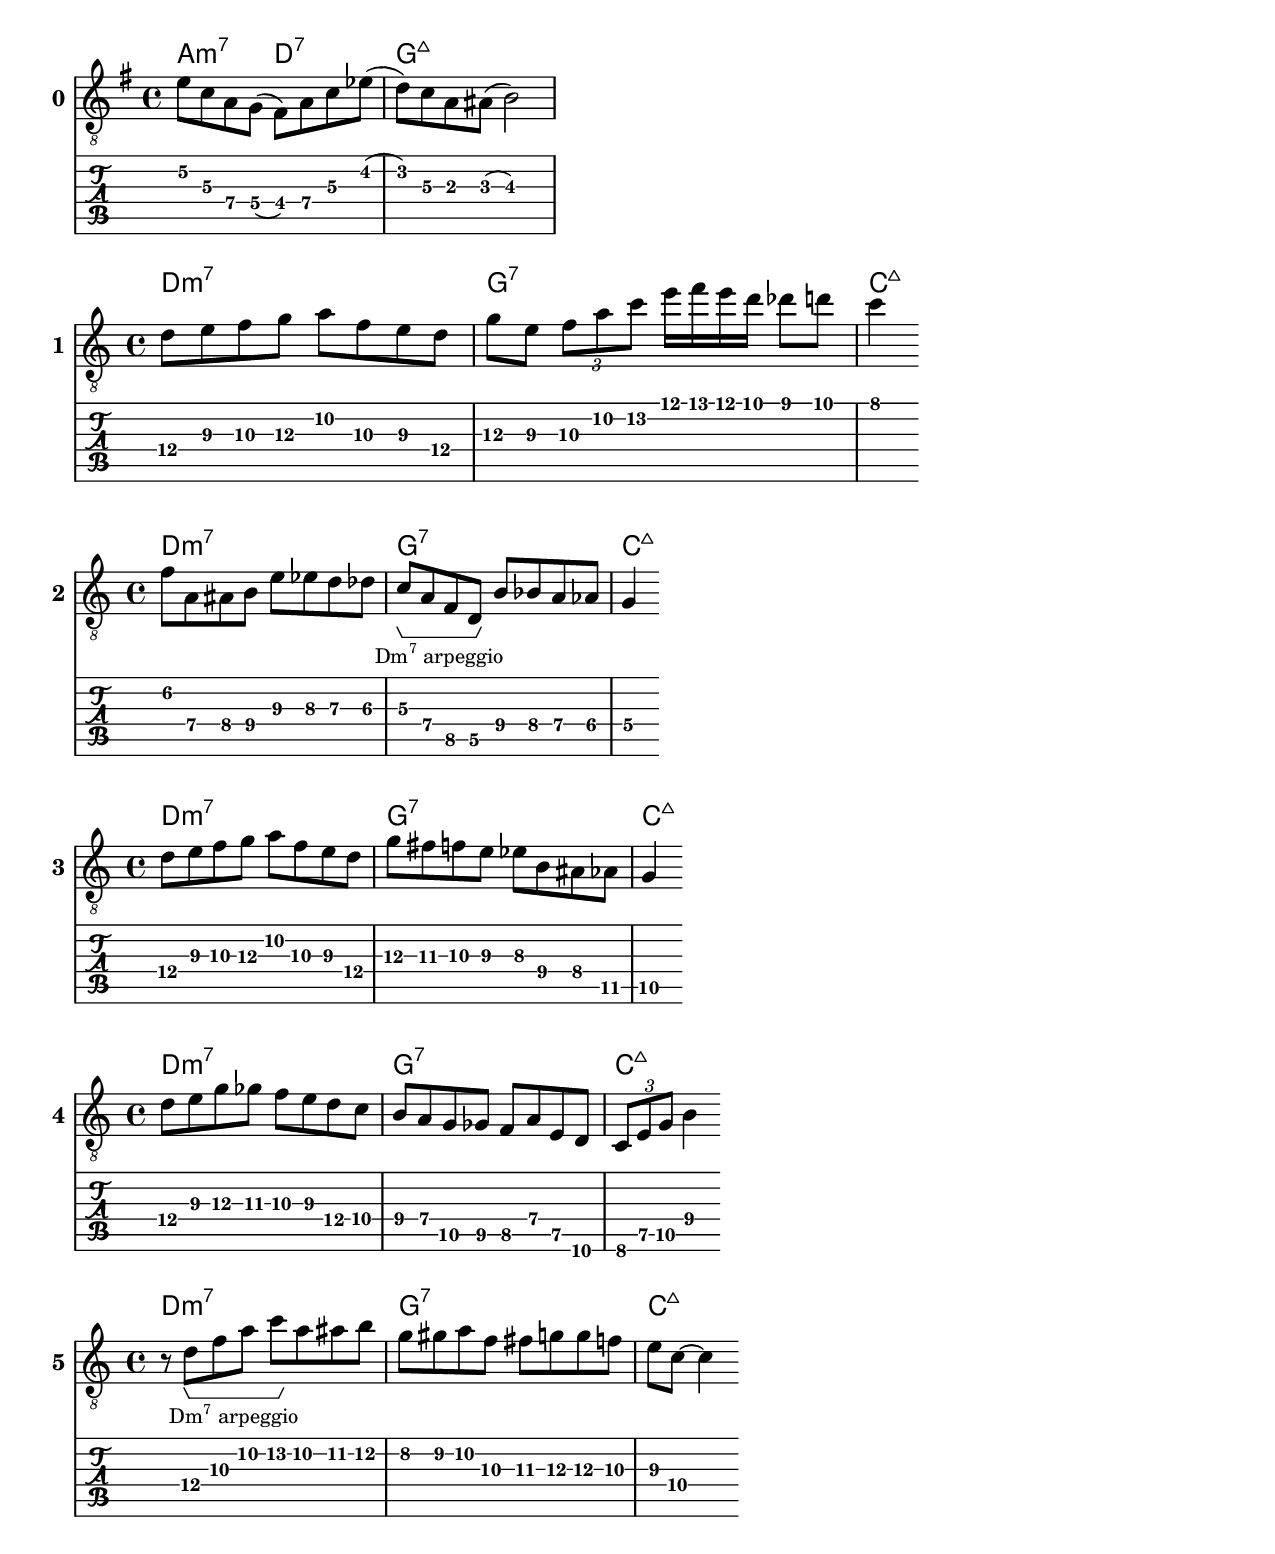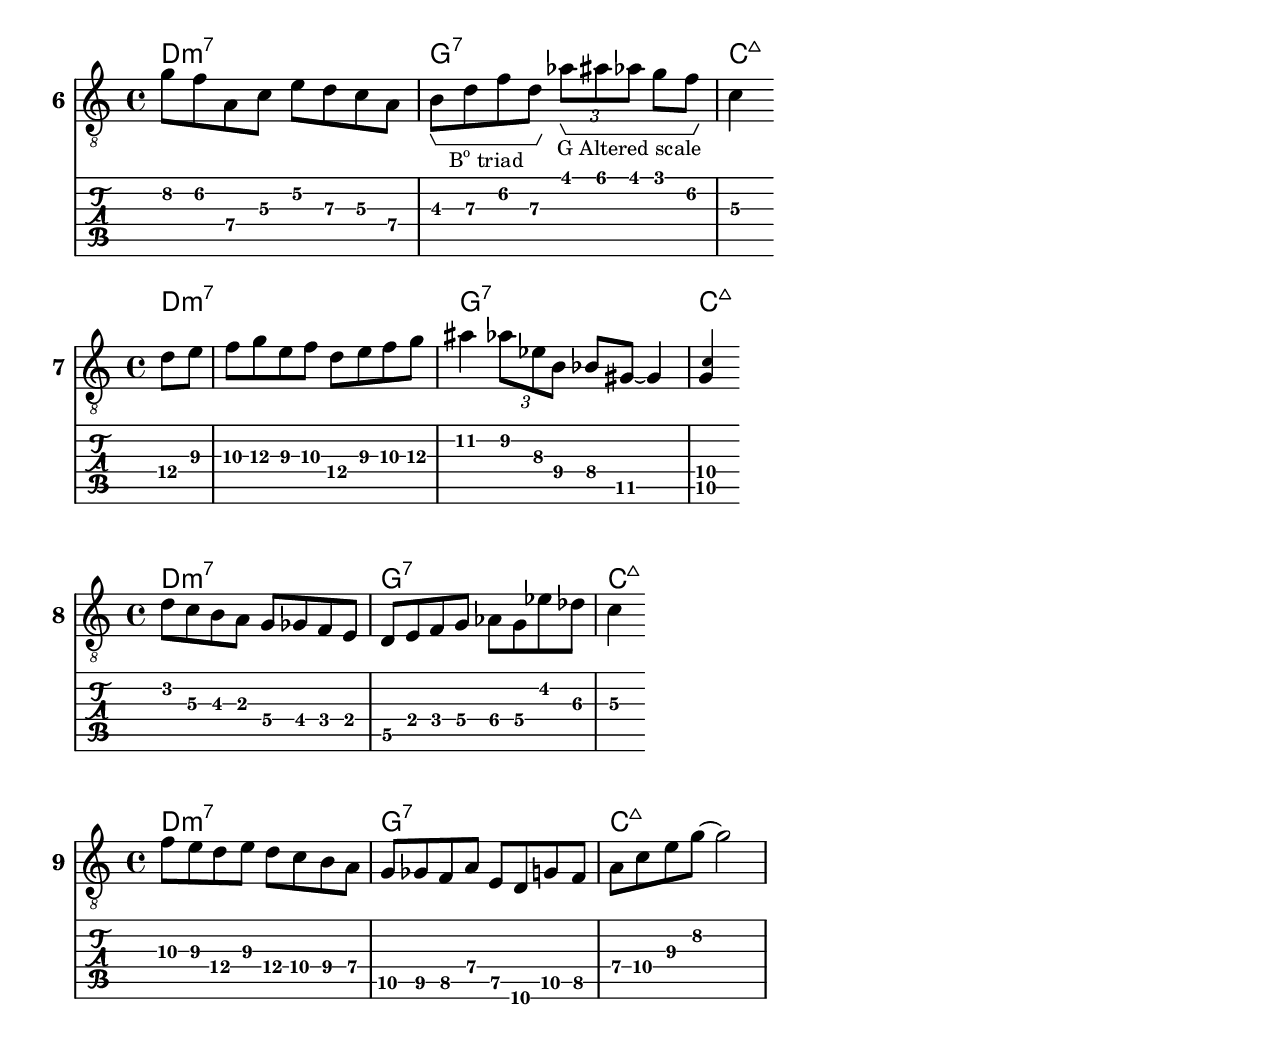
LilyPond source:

\version "2.22.0"

\include "../titling.ily"
\paper {
  #(set-paper-size "letter")
  left-margin = 0.5\in
  top-margin = 0.5\in
  right-margin = 0.5\in
  bottom-margin = 0.5\in
}

\layout {
  indent = 0
  \context {
    \Voice
    \consists "Horizontal_bracket_engraver"
    % \override HorizontalBracket.thickness = #0
    % \override HorizontalBracket.Y-offset = #-3.75
  }
}

\language "english"

% 0
music = {
  \key g \major
  \set TabStaff.restrainOpenStrings = ##t
  \set TabStaff.minimumFret = #4
  e'8 c a g( f-sharp) a c e-flat( |
  \set TabStaff.minimumFret = #2
  d) c a a-sharp( b2) |
}

\score {
  <<
    \chords {
      a2:m7 d2:7
      g1:maj7
    }
    \new Staff \with {
      instrumentName = \markup { \bold "0 " }
    } \relative {
      \clef "treble_8"
      \music
    }
    \new TabStaff \relative {
      \music
    }
  >>
}

theChords = \chords {
  d1:m7
  g1:7
  c1:maj7
}

% 1
music = {
  \set TabStaff.restrainOpenStrings = ##t
  \set TabStaff.minimumFret = #9
  d'8 e f g a f e d |
  g8 e \tuplet 3/2 { f a c } e16 f e d d-flat8 d |
  \set TabStaff.minimumFret = #8
  c4
}

\score {
  <<
    \theChords
    \new Staff \with {
      instrumentName = \markup { \bold "1 " }
    } \relative {
      \clef "treble_8"
      \music
    }
    \new TabStaff \relative {
      \music
    }
  >>
}

% 2
music = {
  \set TabStaff.restrainOpenStrings = ##t
  \set TabStaff.minimumFret = #6
  f'8 a, a-sharp b e e-flat d d-flat |
  \set TabStaff.minimumFret = #5
  c8-\tweak HorizontalBracketText.text \markup { \concat { "Dm" \super "7" } "arpeggio" } \startGroup a f d\stopGroup b' b-flat a a-flat |
  g4
}

\score {
  <<
    \theChords
    \new Staff \with {
      instrumentName = \markup { \bold "2 " }
    } \relative {
      \clef "treble_8"
      \music
    }
    \new TabStaff \relative {
      \music
    }
  >>
}

% 3
music = {
  \set TabStaff.restrainOpenStrings = ##t
  \set TabStaff.minimumFret = #9
  d'8 e f g a f e d |
  g8 f-sharp f e \set TabStaff.minimumFret = #8 e-flat b a-sharp a-flat |
  g4
}

\score {
  <<
    \theChords
    \new Staff \with {
      instrumentName = \markup { \bold "3 " }
    } \relative {
      \clef "treble_8"
      \music
    }
    \new TabStaff \relative {
      \music
    }
  >>
}

% 4
music = {
  \set TabStaff.restrainOpenStrings = ##t
  \set TabStaff.minimumFret = #9
  d'8 e g g-flat f e d c |
  \set TabStaff.minimumFret = #7
  b8 a g g-flat f a e d |
  \tuplet 3/2 { c8 e g } b4
}

\score {
  <<
    \theChords
    \new Staff \with {
      instrumentName = \markup { \bold "4 " }
    } \relative {
      \clef "treble_8"
      \music
    }
    \new TabStaff \relative {
      \music
    }
  >>
}

% 5
music = {
  \set TabStaff.restrainOpenStrings = ##t
  \set TabStaff.minimumFret = #9
  r8 d'-\tweak HorizontalBracketText.text \markup { \concat { "Dm" \super "7" } "arpeggio" } \startGroup f a c \stopGroup a a-sharp b |
  \set TabStaff.minimumFret = #8 g8 g-sharp a f \set TabStaff.minimumFret = #9 f-sharp g g f |
  e8 c~4
}

\score {
  <<
    \theChords
    \new Staff \with {
      instrumentName = \markup { \bold "5 " }
    } \relative {
      \clef "treble_8"
      \music
    }
    \new TabStaff \relative {
      \music
    }
  >>
}

% 6
music = {
  \set TabStaff.restrainOpenStrings = ##t
  \set TabStaff.minimumFret = #5
  g'8 f a, c e d c a |
  \set TabStaff.minimumFret = #4 b-\tweak HorizontalBracketText.text \markup { \concat { "B" \super "o" } "triad" } \startGroup d f d\stopGroup \set TabStaff.minimumFret = #3 \tuplet 3/2 { a-flat'-\tweak HorizontalBracketText.text "G Altered scale" \startGroup a-sharp a-flat } g f\stopGroup |
  c4
}

\score {
  <<
    \theChords
    \new Staff \with {
      instrumentName = \markup { \bold "6 " }
    } \relative {
      \clef "treble_8"
      \music
    }
    \new TabStaff \relative {
      \music
    }
  >>
}

% 7
music = {
  \set TabStaff.restrainOpenStrings = ##t
  \set TabStaff.minimumFret = #9
  \partial 4 { d'8 e | }
  f8 g e f d e f g |
  \set TabStaff.minimumFret = #8
  a-sharp4 \tuplet 3/2 { a-flat8 e-flat b } b-flat g-sharp~4 |
  <g \tweak font-size #-2 c>4
}

\score {
  <<
    \chords {
      d4:m7 s1
      g1:7
      c1:maj7
    }
    \new Staff \with {
      instrumentName = \markup { \bold "7 " }
    } \relative {
      \clef "treble_8"
      \music
    }
    \new TabStaff \relative {
      \music
    }
  >>
}

% 8
music = {
  \set TabStaff.restrainOpenStrings = ##t
  \set TabStaff.minimumFret = #2
  d'8 c b a g g-flat f e |
  d8 e f g \set TabStaff.minimumFret = #3 a-flat g e-flat' d-flat |
  c4
}

\score {
  <<
    \theChords
    \new Staff \with {
      instrumentName = \markup { \bold "8 " }
    } \relative {
      \clef "treble_8"
      \music
    }
    \new TabStaff \relative {
      \music
    }
  >>
}

% 9
music = {
  \set TabStaff.restrainOpenStrings = ##t
  \set TabStaff.minimumFret = #9
  f'8 e d e d c b \set TabStaff.minimumFret = #7 a |
  g8 g-flat f a e d g f |
  a8 c e g~2 |
}

\score {
  <<
    \theChords
    \new Staff \with {
      instrumentName = \markup { \bold "9 " }
    } \relative {
      \clef "treble_8"
      \music
    }
    \new TabStaff \relative {
      \music
    }
  >>
}
